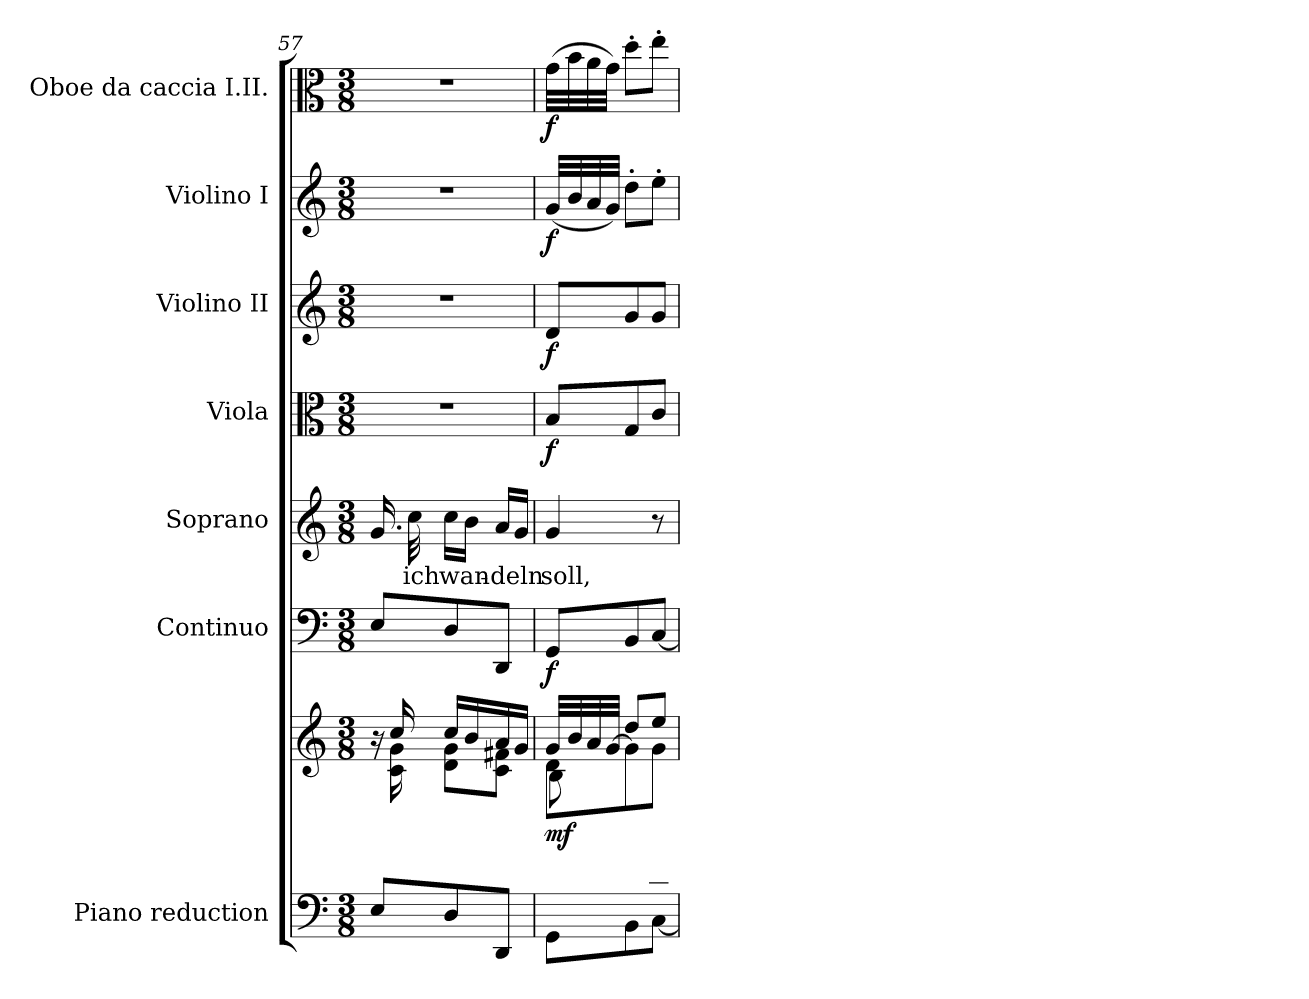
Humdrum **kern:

**kern	**kern	**dynam	**kern	**dynam	**kern	**text	**kern	**dynam	**kern	**dynam	**kern	**dynam	**kern	**dynam
*part7	*part7	*part7	*part6	*part6	*part5	*part5	*part4	*part4	*part3	*part3	*part2	*part2	*part1	*part1
*staff8	*staff7	*staff7/8	*staff6	*staff6	*staff5	*staff5	*staff4	*staff4	*staff3	*staff3	*staff2	*staff2	*staff1	*staff1
*I"Piano reduction	*	*	*I"Continuo	*	*I"Soprano	*	*I"Viola	*	*I"Violino II	*	*I"Violino I	*	*I"Oboe da caccia I.II.	*
*I'Pno	*	*	*	*	*	*	*I'Vla	*	*I'Vln	*	*I'Vln	*	*I'Ob	*
*clefF4	*clefG2	*	*clefF4	*	*clefG2	*	*clefC3	*	*clefG2	*	*clefG2	*	*clefC3	*
*k[]	*k[]	*	*k[]	*	*k[]	*	*k[]	*	*k[]	*	*k[]	*	*k[]	*
*M3/8	*M3/8	*	*M3/8	*	*M3/8	*	*M3/8	*	*M3/8	*	*M3/8	*	*M3/8	*
=57	=57	=57	=57	=57	=57	=57	=57	=57	=57	=57	=57	=57	=57	=57
*	*^	*	*	*	*	*	*	*	*	*	*	*	*	*
8E/L	16r	16ryy	.	8E/L	.	16.g/	.	4.r	.	4.r	.	4.r	.	4.r	.
.	16cc/	16c\ 16g\	.	.	.	.	.	.	.	.	.	.	.	.	.
!	!	!	!	!	!	!	!LO:LY:b	!	!	!	!	!	!	!	!
.	.	.	.	.	.	32cc\	ich	.	.	.	.	.	.	.	.
!	!	!	!	!	!	!	!LO:LY:b	!	!	!	!	!	!	!	!
8D/	16cc/LL	8d\ 8g\L	.	8D/	.	16cc\LL	wan-	.	.	.	.	.	.	.	.
.	16b/	.	.	.	.	16b\JJ	.	.	.	.	.	.	.	.	.
!	!	!	!	!	!	!	!LO:LY:b	!	!	!	!	!	!	!	!
8DD/J	16a/	8c\ 8f#X\J	.	8DD/J	.	16a/LL	-deln	.	.	.	.	.	.	.	.
.	16g/JJ	.	.	.	.	16g/JJ	.	.	.	.	.	.	.	.	.
=58	=58	=58	=58	=58	=58	=58	=58	=58	=58	=58	=58	=58	=58	=58	=58
*^	*	*^	*	*	*	*	*	*	*	*	*	*	*	*	*
!	!	!	!	!	!LO:DY:b	!	!LO:DY:b	!	!LO:LY:b	!	!LO:DY:b	!	!LO:DY:b	!	!LO:DY:b	!	!LO:DY:b
8ryy	8GG\L	32g/LLL	8d\L	8B\L	mf	8GG/L	f	4g/	soll,	8B/L	f	8d/L	f	(<32g/LLL	f	(>32g\LLL	f
.	.	32b/	.	.	.	.	.	.	.	.	.	.	.	32b/	.	32b\	.
.	.	32a/	.	.	.	.	.	.	.	.	.	.	.	32a/	.	32a\	.
.	.	[32g/JJJ	.	.	.	.	.	.	.	.	.	.	.	32g/JJJ)	.	32g\JJJ)	.
8G/	8BB\	8dd/L	8g\]	4ryy	.	8BB/	.	.	.	8G/	.	8g/	.	8dd'\L	.	8dd'\L	.
8c/J	[8C\J	8ee/J	8g\J	.	.	[8C/J	.	8r	.	8c/J	.	8g/J	.	8ee'\J	.	8ee'\J	.
*v	*v	*	*	*	*	*	*	*	*	*	*	*	*	*	*	*	*
*	*v	*v	*v	*	*	*	*	*	*	*	*	*	*	*	*	*
=	=	=	=	=	=	=	=	=	=	=	=	=	=	=
*-	*-	*-	*-	*-	*-	*-	*-	*-	*-	*-	*-	*-	*-	*-
